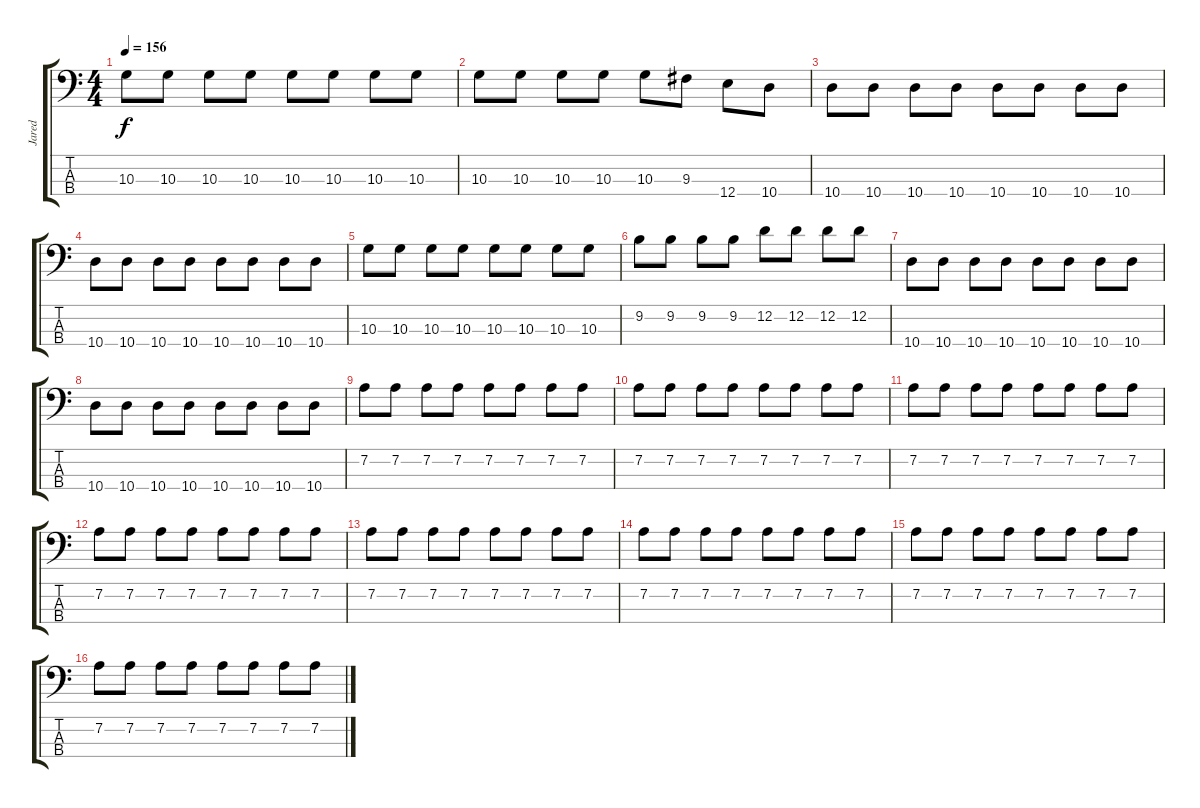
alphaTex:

\track ("Jared" "Jared") {instrument electricbassfinger}
\staff {score tabs}
\tuning (G2 D2 A1 E1) {hide}
\ts (4 4)
\tempo 156
\clef f4
\ks c
10.3.8{dy f} 10.3.8 10.3.8 10.3.8 10.3.8 10.3.8 10.3.8 10.3.8 |
10.3.8 10.3.8 10.3.8 10.3.8 10.3.8 9.3.8 12.4.8 10.4.8 |
10.4.8 10.4.8 10.4.8 10.4.8 10.4.8 10.4.8 10.4.8 10.4.8 |
10.4.8 10.4.8 10.4.8 10.4.8 10.4.8 10.4.8 10.4.8 10.4.8 |
10.3.8 10.3.8 10.3.8 10.3.8 10.3.8 10.3.8 10.3.8 10.3.8 |
9.2.8 9.2.8 9.2.8 9.2.8 12.2.8 12.2.8 12.2.8 12.2.8 |
10.4.8 10.4.8 10.4.8 10.4.8 10.4.8 10.4.8 10.4.8 10.4.8 |
10.4.8 10.4.8 10.4.8 10.4.8 10.4.8 10.4.8 10.4.8 10.4.8 |
7.2.8 7.2.8 7.2.8 7.2.8 7.2.8 7.2.8 7.2.8 7.2.8 |
7.2.8 7.2.8 7.2.8 7.2.8 7.2.8 7.2.8 7.2.8 7.2.8 |
7.2.8 7.2.8 7.2.8 7.2.8 7.2.8 7.2.8 7.2.8 7.2.8 |
7.2.8 7.2.8 7.2.8 7.2.8 7.2.8 7.2.8 7.2.8 7.2.8 |
7.2.8 7.2.8 7.2.8 7.2.8 7.2.8 7.2.8 7.2.8 7.2.8 |
7.2.8 7.2.8 7.2.8 7.2.8 7.2.8 7.2.8 7.2.8 7.2.8 |
7.2.8 7.2.8 7.2.8 7.2.8 7.2.8 7.2.8 7.2.8 7.2.8 |
7.2.8 7.2.8 7.2.8 7.2.8 7.2.8 7.2.8 7.2.8 7.2.8
